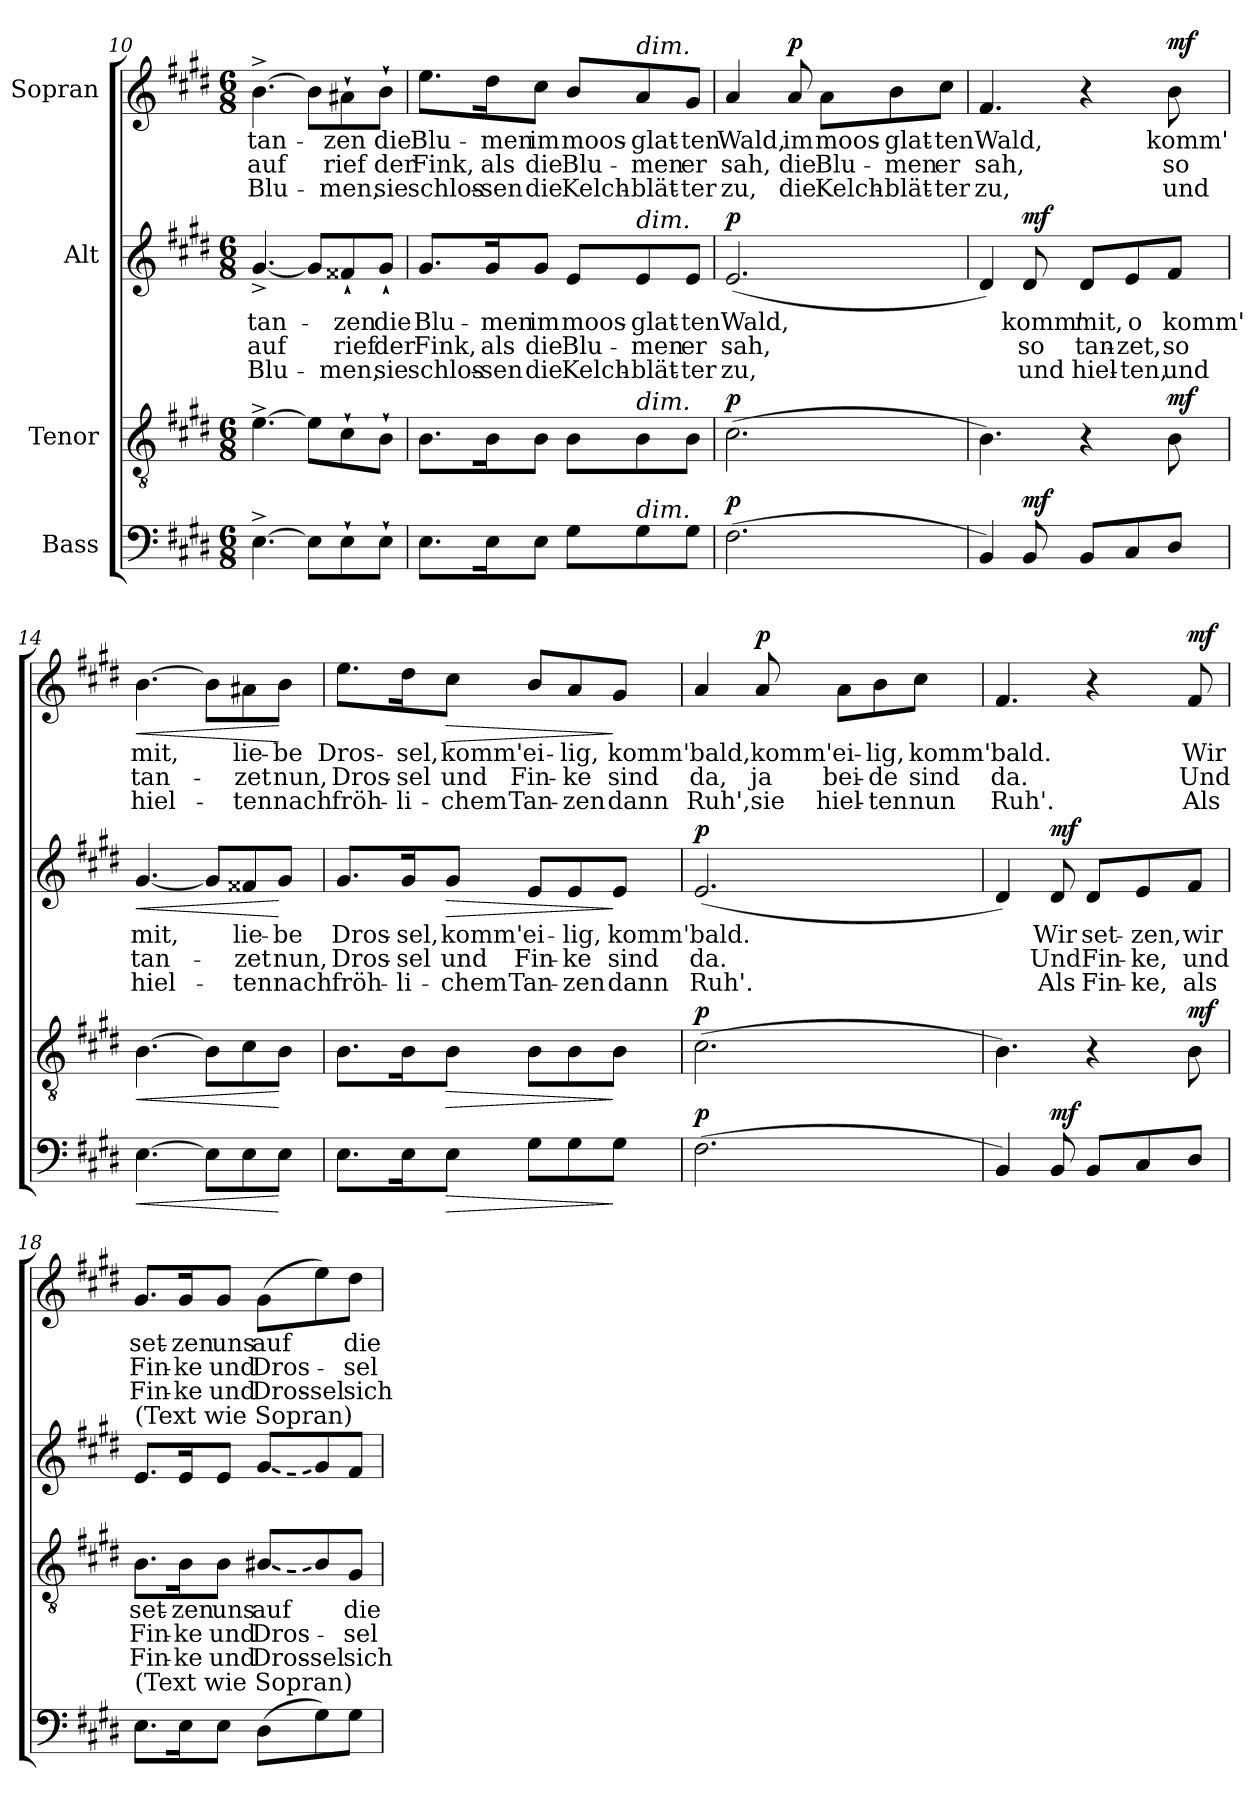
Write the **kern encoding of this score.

**kern	**dynam	**kern	**text	**text	**text	**dynam	**kern	**text	**text	**text	**dynam	**kern	**text	**text	**text	**dynam
*part4	*part4	*part3	*part3	*part3	*part3	*part3	*part2	*part2	*part2	*part2	*part2	*part1	*part1	*part1	*part1	*part1
*staff4	*staff4	*staff3	*staff3	*staff3	*staff3	*staff3	*staff2	*staff2	*staff2	*staff2	*staff2	*staff1	*staff1	*staff1	*staff1	*staff1
*I"Bass	*	*I"Tenor	*	*	*	*	*I"Alt	*	*	*	*	*I"Sopran	*	*	*	*
!!LO:PB:g=z
*clefF4	*	*clefGv2	*	*	*	*	*clefG2	*	*	*	*	*clefG2	*	*	*	*
*k[f#c#g#d#]	*	*k[f#c#g#d#]	*	*	*	*	*k[f#c#g#d#]	*	*	*	*	*k[f#c#g#d#]	*	*	*	*
*M6/8	*	*M6/8	*	*	*	*	*M6/8	*	*	*	*	*M6/8	*	*	*	*
=10	=10	=10	=10	=10	=10	=10	=10	=10	=10	=10	=10	=10	=10	=10	=10	=10
!	!	!	!	!	!	!	!	!LO:LY:b	!LO:LY:b	!LO:LY:b	!	!	!LO:LY:b	!LO:LY:b	!LO:LY:b	!
[4.E^\	.	[4.e^\	.	.	.	.	[4.g#^/	-tan-	auf	Blu-	.	[4.b^\	-tan-	auf	Blu-	.
8E\L]	.	8e\L]	.	.	.	.	8g#/L]	.	.	.	.	8b\L]	.	.	.	.
!	!	!	!	!	!	!	!	!LO:LY:b	!LO:LY:b	!LO:LY:b	!	!	!LO:LY:b	!LO:LY:b	!LO:LY:b	!
8E`\	.	8c#`\	.	.	.	.	8f##X`/	-zen	rief	-men,	.	8a#X`\	-zen	rief	-men,	.
!	!	!	!	!	!	!	!	!LO:LY:b	!LO:LY:b	!LO:LY:b	!	!	!LO:LY:b	!LO:LY:b	!LO:LY:b	!
8E`\J	.	8B`\J	.	.	.	.	8g#`/J	die	der	sie	.	8b`\J	die	der	sie	.
=11	=11	=11	=11	=11	=11	=11	=11	=11	=11	=11	=11	=11	=11	=11	=11	=11
!	!	!	!	!	!	!	!	!LO:LY:b	!LO:LY:b	!LO:LY:b	!	!	!LO:LY:b	!LO:LY:b	!LO:LY:b	!
8.E\L	.	8.B\L	.	.	.	.	8.g#/L	Blu-	Fink,	schlos-	.	8.ee\L	Blu-	Fink,	schlos-	.
!	!	!	!	!	!	!	!	!LO:LY:b	!LO:LY:b	!LO:LY:b	!	!	!LO:LY:b	!LO:LY:b	!LO:LY:b	!
16E\K	.	16B\K	.	.	.	.	16g#/K	-men	als	-sen	.	16dd#\K	-men	als	-sen	.
!	!	!	!	!	!	!	!	!LO:LY:b	!LO:LY:b	!LO:LY:b	!	!	!LO:LY:b	!LO:LY:b	!LO:LY:b	!
8E\J	.	8B\J	.	.	.	.	8g#/J	im	die	die	.	8cc#\J	im	die	die	.
!	!	!	!	!	!	!	!	!LO:LY:b	!LO:LY:b	!LO:LY:b	!	!	!LO:LY:b	!LO:LY:b	!LO:LY:b	!
8G#\L	.	8B\L	.	.	.	.	8e/L	moos-	Blu-	Kelch-	.	8b/L	moos-	Blu-	Kelch-	.
!	!	!	!	!	!	!	!	!	!	!	!	!LO:TX:a:i:t=dim.	!	!	!	!
!	!	!	!	!	!	!	!LO:TX:a:i:t=dim.	!	!	!	!	!	!	!	!	!
!	!	!LO:TX:a:i:t=dim.	!	!	!	!	!	!	!	!	!	!	!	!	!	!
!LO:TX:a:i:t=dim.	!	!	!	!	!	!	!	!	!	!	!	!	!	!	!	!
!	!	!	!	!	!	!	!	!LO:LY:b	!LO:LY:b	!LO:LY:b	!	!	!LO:LY:b	!LO:LY:b	!LO:LY:b	!
8G#\	.	8B\	.	.	.	.	8e/	-glat-	-men	-blät-	.	8a/	-glat-	-men	-blät-	.
!	!	!	!	!	!	!	!	!LO:LY:b	!LO:LY:b	!LO:LY:b	!	!	!LO:LY:b	!LO:LY:b	!LO:LY:b	!
8G#\J	.	8B\J	.	.	.	.	8e/J	-ten	er	-ter	.	8g#/J	-ten	er	-ter	.
!!LO:LB:g=z
=12	=12	=12	=12	=12	=12	=12	=12	=12	=12	=12	=12	=12	=12	=12	=12	=12
!	!LO:DY:a	!	!	!	!	!LO:DY:a	!	!LO:LY:b	!LO:LY:b	!LO:LY:b	!LO:DY:a	!	!LO:LY:b	!LO:LY:b	!LO:LY:b	!
(2.F#\	p	(2.c#\	.	.	.	p	(2.e/	Wald,	sah,	zu,	p	4a/	Wald,	sah,	zu,	.
!	!	!	!	!	!	!	!	!	!	!	!	!	!LO:LY:b	!LO:LY:b	!LO:LY:b	!LO:DY:a
.	.	.	.	.	.	.	.	.	.	.	.	8a/	im	die	die	p
!	!	!	!	!	!	!	!	!	!	!	!	!	!LO:LY:b	!LO:LY:b	!LO:LY:b	!
.	.	.	.	.	.	.	.	.	.	.	.	8a\L	moos-	Blu-	Kelch-	.
!	!	!	!	!	!	!	!	!	!	!	!	!	!LO:LY:b	!LO:LY:b	!LO:LY:b	!
.	.	.	.	.	.	.	.	.	.	.	.	8b\	-glat-	-men	-blät-	.
!	!	!	!	!	!	!	!	!	!	!	!	!	!LO:LY:b	!LO:LY:b	!LO:LY:b	!
.	.	.	.	.	.	.	.	.	.	.	.	8cc#\J	-ten	er	-ter	.
=13	=13	=13	=13	=13	=13	=13	=13	=13	=13	=13	=13	=13	=13	=13	=13	=13
!	!	!	!	!	!	!	!	!	!	!	!	!	!LO:LY:b	!LO:LY:b	!LO:LY:b	!
4BB/)	.	4.B\)	.	.	.	.	4d#/)	.	.	.	.	4.f#/	Wald,	sah,	zu,	.
!	!LO:DY:a	!	!	!	!	!	!	!LO:LY:b	!LO:LY:b	!LO:LY:b	!LO:DY:a	!	!	!	!	!
8BB/	mf	.	.	.	.	.	8d#/	komm'	so	und	mf	.	.	.	.	.
!	!	!	!	!	!	!	!	!LO:LY:b	!LO:LY:b	!LO:LY:b	!	!	!	!	!	!
8BB/L	.	4r	.	.	.	.	8d#/L	mit,	tan-	hiel-	.	4r	.	.	.	.
!	!	!	!	!	!	!	!	!LO:LY:b	!LO:LY:b	!LO:LY:b	!	!	!	!	!	!
8C#/	.	.	.	.	.	.	8e/	o	-zet,	-ten,	.	.	.	.	.	.
!	!	!	!	!	!	!LO:DY:a	!	!LO:LY:b	!LO:LY:b	!LO:LY:b	!	!	!LO:LY:b	!LO:LY:b	!LO:LY:b	!LO:DY:a
8D#/J	.	8B\	.	.	.	mf	8f#/J	komm'	so	und	.	8b\	komm'	so	und	mf
=14	=14	=14	=14	=14	=14	=14	=14	=14	=14	=14	=14	=14	=14	=14	=14	=14
!	!LO:HP:b	!	!	!	!	!LO:HP:b	!	!LO:LY:b	!LO:LY:b	!LO:LY:b	!LO:HP:b	!	!LO:LY:b	!LO:LY:b	!LO:LY:b	!LO:HP:b
[4.E\	<	[4.B\	.	.	.	<	[4.g#/	mit,	tan-	hiel-	<	[4.b\	mit,	tan-	hiel-	<
8E\L]	.	8B\L]	.	.	.	.	8g#/L]	.	.	.	.	8b\L]	.	.	.	.
!	!	!	!	!	!	!	!	!LO:LY:b	!LO:LY:b	!LO:LY:b	!	!	!LO:LY:b	!LO:LY:b	!LO:LY:b	!
8E\	.	8c#\	.	.	.	.	8f##X/	lie-	-zet	-ten	.	8a#X\	lie-	-zet	-ten	.
!	!	!	!	!	!	!	!	!LO:LY:b	!LO:LY:b	!LO:LY:b	!	!	!LO:LY:b	!LO:LY:b	!LO:LY:b	!
8E\J	[	8B\J	.	.	.	[	8g#/J	-be	nun,	nach	[	8b\J	-be	nun,	nach	[
!!LO:LB:g=z
=15	=15	=15	=15	=15	=15	=15	=15	=15	=15	=15	=15	=15	=15	=15	=15	=15
!	!	!	!	!	!	!	!	!LO:LY:b	!LO:LY:b	!LO:LY:b	!	!	!LO:LY:b	!LO:LY:b	!LO:LY:b	!
8.E\L	.	8.B\L	.	.	.	.	8.g#/L	Dros-	Dros-	fröh-	.	8.ee\L	Dros-	Dros-	fröh-	.
!	!	!	!	!	!	!	!	!LO:LY:b	!LO:LY:b	!LO:LY:b	!	!	!LO:LY:b	!LO:LY:b	!LO:LY:b	!
16E\K	.	16B\K	.	.	.	.	16g#/K	-sel,	-sel	-li-	.	16dd#\K	-sel,	-sel	-li-	.
!	!LO:HP:b	!	!	!	!	!LO:HP:b	!	!LO:LY:b	!LO:LY:b	!LO:LY:b	!LO:HP:b	!	!LO:LY:b	!LO:LY:b	!LO:LY:b	!LO:HP:b
8E\J	>	8B\J	.	.	.	>	8g#/J	komm'	und	-chem	>	8cc#\J	komm'	und	-chem	>
!	!	!	!	!	!	!	!	!LO:LY:b	!LO:LY:b	!LO:LY:b	!	!	!LO:LY:b	!LO:LY:b	!LO:LY:b	!
8G#\L	.	8B\L	.	.	.	.	8e/L	ei-	Fin-	Tan-	.	8b/L	ei-	Fin-	Tan-	.
!	!	!	!	!	!	!	!	!LO:LY:b	!LO:LY:b	!LO:LY:b	!	!	!LO:LY:b	!LO:LY:b	!LO:LY:b	!
8G#\	.	8B\	.	.	.	.	8e/	-lig,	-ke	-zen	.	8a/	-lig,	-ke	-zen	.
!	!	!	!	!	!	!	!	!LO:LY:b	!LO:LY:b	!LO:LY:b	!	!	!LO:LY:b	!LO:LY:b	!LO:LY:b	!
8G#\J	]	8B\J	.	.	.	]	8e/J	komm'	sind	dann	]	8g#/J	komm'	sind	dann	]
=16	=16	=16	=16	=16	=16	=16	=16	=16	=16	=16	=16	=16	=16	=16	=16	=16
!	!LO:DY:a	!	!	!	!	!LO:DY:a	!	!LO:LY:b	!LO:LY:b	!LO:LY:b	!LO:DY:a	!	!LO:LY:b	!LO:LY:b	!LO:LY:b	!
(2.F#\	p	(2.c#\	.	.	.	p	(2.e/	bald.	da.	Ruh'.	p	4a/	bald,	da,	Ruh',	.
!	!	!	!	!	!	!	!	!	!	!	!	!	!LO:LY:b	!LO:LY:b	!LO:LY:b	!LO:DY:a
.	.	.	.	.	.	.	.	.	.	.	.	8a/	komm'	ja	sie	p
!	!	!	!	!	!	!	!	!	!	!	!	!	!LO:LY:b	!LO:LY:b	!LO:LY:b	!
.	.	.	.	.	.	.	.	.	.	.	.	8a\L	ei-	bei-	hiel-	.
!	!	!	!	!	!	!	!	!	!	!	!	!	!LO:LY:b	!LO:LY:b	!LO:LY:b	!
.	.	.	.	.	.	.	.	.	.	.	.	8b\	-lig,	-de	-ten	.
!	!	!	!	!	!	!	!	!	!	!	!	!	!LO:LY:b	!LO:LY:b	!LO:LY:b	!
.	.	.	.	.	.	.	.	.	.	.	.	8cc#\J	komm'	sind	nun	.
=17	=17	=17	=17	=17	=17	=17	=17	=17	=17	=17	=17	=17	=17	=17	=17	=17
!	!	!	!	!	!	!	!	!	!	!	!	!	!LO:LY:b	!LO:LY:b	!LO:LY:b	!
4BB/)	.	4.B\)	.	.	.	.	4d#/)	.	.	.	.	4.f#/	bald.	da.	Ruh'.	.
!	!LO:DY:a	!	!	!	!	!	!	!LO:LY:b	!LO:LY:b	!LO:LY:b	!LO:DY:a	!	!	!	!	!
8BB/	mf	.	.	.	.	.	8d#/	Wir	Und	Als	mf	.	.	.	.	.
!	!	!	!	!	!	!	!	!LO:LY:b	!LO:LY:b	!LO:LY:b	!	!	!	!	!	!
8BB/L	.	4r	.	.	.	.	8d#/L	set-	Fin-	Fin-	.	4r	.	.	.	.
!	!	!	!	!	!	!	!	!LO:LY:b	!LO:LY:b	!LO:LY:b	!	!	!	!	!	!
8C#/	.	.	.	.	.	.	8e/	-zen,	-ke,	-ke,	.	.	.	.	.	.
!	!	!	!	!	!	!LO:DY:a	!	!LO:LY:b	!LO:LY:b	!LO:LY:b	!	!	!LO:LY:b	!LO:LY:b	!LO:LY:b	!LO:DY:a
8D#/J	.	8B\	.	.	.	mf	8f#/J	wir	und	als	.	8f#/	Wir	Und	Als	mf
!!LO:PB:g=z
=18	=18	=18	=18	=18	=18	=18	=18	=18	=18	=18	=18	=18	=18	=18	=18	=18
!	!	!	!	!	!	!	!LO:TX:a:t=(Text wie Sopran)	!	!	!	!	!	!	!	!	!
!LO:TX:a:t=(Text wie Sopran)	!	!	!	!	!	!	!	!	!	!	!	!	!	!	!	!
!	!	!	!LO:LY:b	!LO:LY:b	!LO:LY:b	!	!	!	!	!	!	!	!LO:LY:b	!LO:LY:b	!LO:LY:b	!
8.E\L	.	8.B\L	set-	Fin-	Fin-	.	8.e/L	.	.	.	.	8.g#/L	set-	Fin-	Fin-	.
!	!	!	!LO:LY:b	!LO:LY:b	!LO:LY:b	!	!	!	!	!	!	!	!LO:LY:b	!LO:LY:b	!LO:LY:b	!
16E\K	.	16B\K	-zen	-ke	-ke	.	16e/K	.	.	.	.	16g#/K	-zen	-ke	-ke	.
!	!	!	!LO:LY:b	!LO:LY:b	!LO:LY:b	!	!	!	!	!	!	!	!LO:LY:b	!LO:LY:b	!LO:LY:b	!
8E\J	.	8B\J	uns	und	und	.	8e/J	.	.	.	.	8g#/J	uns	und	und	.
!	!	!LO:T:dash	!LO:LY:b	!LO:LY:b	!LO:LY:b	!	!LO:T:dash	!	!	!	!	!	!LO:LY:b	!LO:LY:b	!LO:LY:b	!
(8D#\L	.	[8B#X/L	auf	Dros-	Dros-	.	[8g#/L	.	.	.	.	(8g#\L	auf	Dros-	Dros-	.
!	!	!	!	!	!LO:LY:b	!	!	!	!	!	!	!	!	!	!LO:LY:b	!
8G#\)	.	8B#/]	.	.	-sel	.	8g#/]	.	.	.	.	8ee\)	.	.	-sel	.
!	!	!	!LO:LY:b	!LO:LY:b	!LO:LY:b	!	!	!	!	!	!	!	!LO:LY:b	!LO:LY:b	!LO:LY:b	!
8G#\J	.	8G#/J	die	-sel	sich	.	8f#/J	.	.	.	.	8dd#\J	die	-sel	sich	.
=	=	=	=	=	=	=	=	=	=	=	=	=	=	=	=	=
*-	*-	*-	*-	*-	*-	*-	*-	*-	*-	*-	*-	*-	*-	*-	*-	*-
